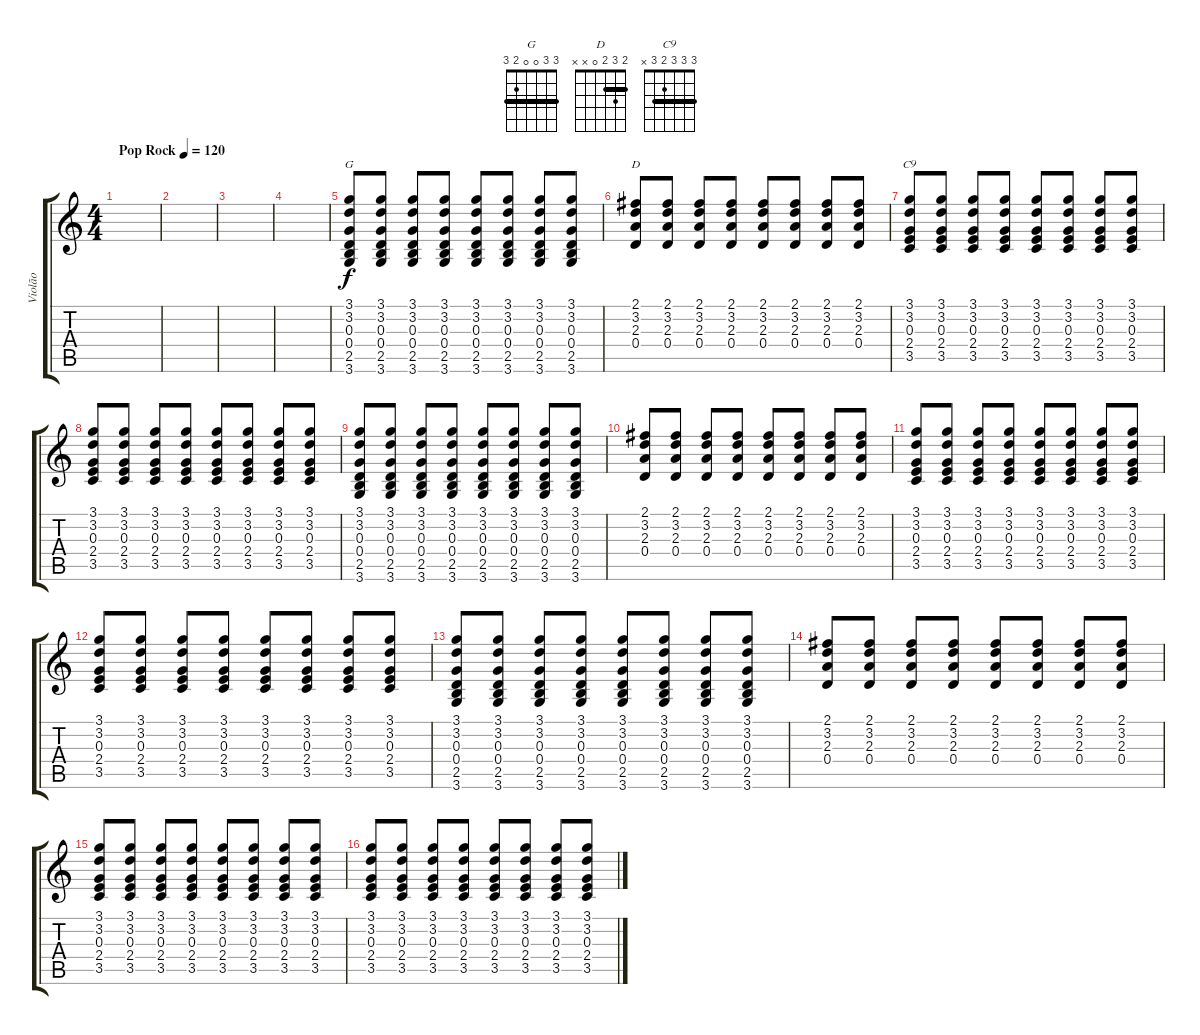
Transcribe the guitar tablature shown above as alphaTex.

\track ("Violão" "Violão") {instrument acousticguitarsteel}
\staff {score tabs}
\tuning (E4 B3 G3 D3 A2 E2) {hide}
\chord ("G" 3 3 0 0 2 3) {barre 3}
\chord ("D" 2 3 2 0 x x) {barre 2}
\chord ("C9" 3 3 3 2 3 x) {barre 3}
\ts (4 4)
\tempo (120 "Pop Rock")
\clef g2
\ks c
|
|
|
|
(3.1 3.2 0.3 0.4 2.5 3.6).8{ch "G"} (3.1 3.2 0.3 0.4 2.5 3.6).8 (3.1 3.2 0.3 0.4 2.5 3.6).8 (3.1 3.2 0.3 0.4 2.5 3.6).8 (3.1 3.2 0.3 0.4 2.5 3.6).8 (3.1 3.2 0.3 0.4 2.5 3.6).8 (3.1 3.2 0.3 0.4 2.5 3.6).8 (3.1 3.2 0.3 0.4 2.5 3.6).8 |
(2.1 3.2 2.3 0.4).8{ch "D"} (2.1 3.2 2.3 0.4).8 (2.1 3.2 2.3 0.4).8 (2.1 3.2 2.3 0.4).8 (2.1 3.2 2.3 0.4).8 (2.1 3.2 2.3 0.4).8 (2.1 3.2 2.3 0.4).8 (2.1 3.2 2.3 0.4).8 |
(3.1 3.2 0.3 2.4 3.5).8{ch "C9"} (3.1 3.2 0.3 2.4 3.5).8 (3.1 3.2 0.3 2.4 3.5).8 (3.1 3.2 0.3 2.4 3.5).8 (3.1 3.2 0.3 2.4 3.5).8 (3.1 3.2 0.3 2.4 3.5).8 (3.1 3.2 0.3 2.4 3.5).8 (3.1 3.2 0.3 2.4 3.5).8 |
(3.1 3.2 0.3 2.4 3.5).8 (3.1 3.2 0.3 2.4 3.5).8 (3.1 3.2 0.3 2.4 3.5).8 (3.1 3.2 0.3 2.4 3.5).8 (3.1 3.2 0.3 2.4 3.5).8 (3.1 3.2 0.3 2.4 3.5).8 (3.1 3.2 0.3 2.4 3.5).8 (3.1 3.2 0.3 2.4 3.5).8 |
(3.1 3.2 0.3 0.4 2.5 3.6).8 (3.1 3.2 0.3 0.4 2.5 3.6).8 (3.1 3.2 0.3 0.4 2.5 3.6).8 (3.1 3.2 0.3 0.4 2.5 3.6).8 (3.1 3.2 0.3 0.4 2.5 3.6).8 (3.1 3.2 0.3 0.4 2.5 3.6).8 (3.1 3.2 0.3 0.4 2.5 3.6).8 (3.1 3.2 0.3 0.4 2.5 3.6).8 |
(2.1 3.2 2.3 0.4).8 (2.1 3.2 2.3 0.4).8 (2.1 3.2 2.3 0.4).8 (2.1 3.2 2.3 0.4).8 (2.1 3.2 2.3 0.4).8 (2.1 3.2 2.3 0.4).8 (2.1 3.2 2.3 0.4).8 (2.1 3.2 2.3 0.4).8 |
(3.1 3.2 0.3 2.4 3.5).8 (3.1 3.2 0.3 2.4 3.5).8 (3.1 3.2 0.3 2.4 3.5).8 (3.1 3.2 0.3 2.4 3.5).8 (3.1 3.2 0.3 2.4 3.5).8 (3.1 3.2 0.3 2.4 3.5).8 (3.1 3.2 0.3 2.4 3.5).8 (3.1 3.2 0.3 2.4 3.5).8 |
(3.1 3.2 0.3 2.4 3.5).8 (3.1 3.2 0.3 2.4 3.5).8 (3.1 3.2 0.3 2.4 3.5).8 (3.1 3.2 0.3 2.4 3.5).8 (3.1 3.2 0.3 2.4 3.5).8 (3.1 3.2 0.3 2.4 3.5).8 (3.1 3.2 0.3 2.4 3.5).8 (3.1 3.2 0.3 2.4 3.5).8 |
(3.1 3.2 0.3 0.4 2.5 3.6).8 (3.1 3.2 0.3 0.4 2.5 3.6).8 (3.1 3.2 0.3 0.4 2.5 3.6).8 (3.1 3.2 0.3 0.4 2.5 3.6).8 (3.1 3.2 0.3 0.4 2.5 3.6).8 (3.1 3.2 0.3 0.4 2.5 3.6).8 (3.1 3.2 0.3 0.4 2.5 3.6).8 (3.1 3.2 0.3 0.4 2.5 3.6).8 |
(2.1 3.2 2.3 0.4).8 (2.1 3.2 2.3 0.4).8 (2.1 3.2 2.3 0.4).8 (2.1 3.2 2.3 0.4).8 (2.1 3.2 2.3 0.4).8 (2.1 3.2 2.3 0.4).8 (2.1 3.2 2.3 0.4).8 (2.1 3.2 2.3 0.4).8 |
(3.1 3.2 0.3 2.4 3.5).8 (3.1 3.2 0.3 2.4 3.5).8 (3.1 3.2 0.3 2.4 3.5).8 (3.1 3.2 0.3 2.4 3.5).8 (3.1 3.2 0.3 2.4 3.5).8 (3.1 3.2 0.3 2.4 3.5).8 (3.1 3.2 0.3 2.4 3.5).8 (3.1 3.2 0.3 2.4 3.5).8 |
(3.1 3.2 0.3 2.4 3.5).8 (3.1 3.2 0.3 2.4 3.5).8 (3.1 3.2 0.3 2.4 3.5).8 (3.1 3.2 0.3 2.4 3.5).8 (3.1 3.2 0.3 2.4 3.5).8 (3.1 3.2 0.3 2.4 3.5).8 (3.1 3.2 0.3 2.4 3.5).8 (3.1 3.2 0.3 2.4 3.5).8
